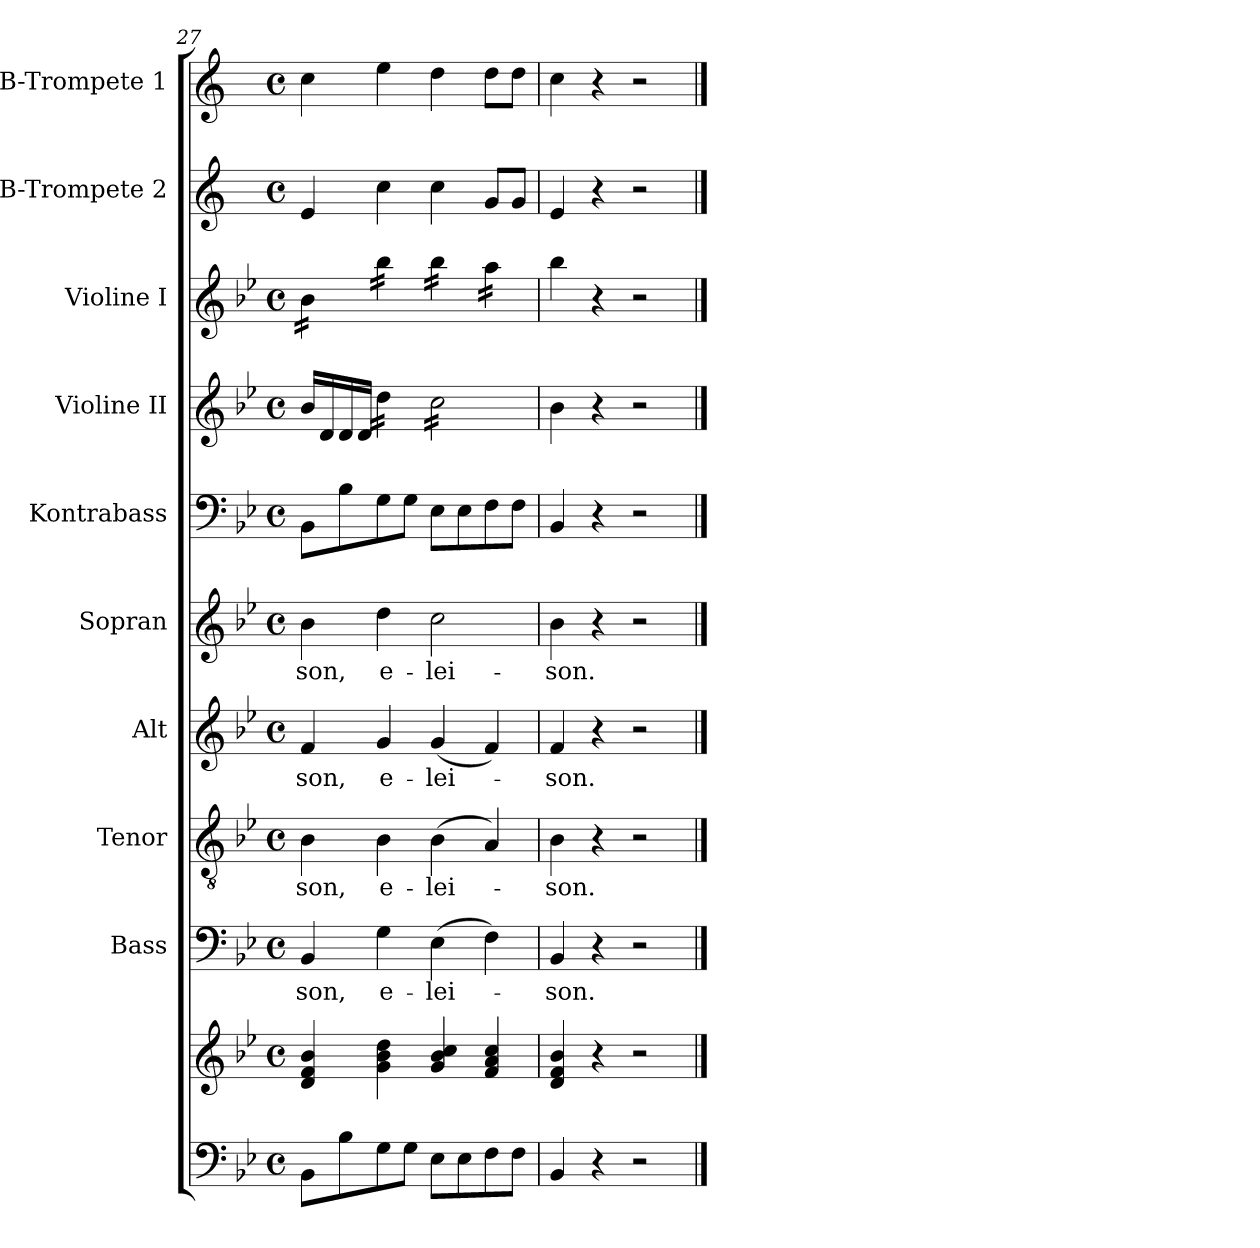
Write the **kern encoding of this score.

**kern	**kern	**kern	**text	**kern	**text	**kern	**text	**kern	**text	**kern	**kern	**kern	**kern	**kern
*part10	*part10	*part9	*part9	*part8	*part8	*part7	*part7	*part6	*part6	*part5	*part4	*part3	*part2	*part1
*staff11	*staff10	*staff9	*staff9	*staff8	*staff8	*staff7	*staff7	*staff6	*staff6	*staff5	*staff4	*staff3	*staff2	*staff1
*	*	*I"Bass	*	*I"Tenor	*	*I"Alt	*	*I"Sopran	*	*I"Kontrabass	*I"Violine II	*I"Violine I	*I"B-Trompete 2	*I"B-Trompete 1
*	*	*I'B.	*	*I'T.	*	*I'A.	*	*I'S.	*	*I'Kb.	*I'Vl. II	*I'Vl. I	*I'B Trp. 2	*I'B Trp. 1
*clefF4	*clefG2	*clefF4	*	*clefGv2	*	*clefG2	*	*clefG2	*	*clefF4	*clefG2	*clefG2	*clefG2	*clefG2
*	*	*	*	*	*	*	*	*	*	*ITrd7c12	*	*	*ITrd1c2	*ITrd1c2
*k[b-e-]	*k[b-e-]	*k[b-e-]	*	*k[b-e-]	*	*k[b-e-]	*	*k[b-e-]	*	*k[b-e-]	*k[b-e-]	*k[b-e-]	*k[b-e-]	*k[b-e-]
*B-:	*B-:	*B-:	*	*B-:	*	*B-:	*	*B-:	*	*B-:	*B-:	*B-:	*B-:	*B-:
*M4/4	*M4/4	*M4/4	*	*M4/4	*	*M4/4	*	*M4/4	*	*M4/4	*M4/4	*M4/4	*M4/4	*M4/4
*met(c)	*met(c)	*met(c)	*	*met(c)	*	*met(c)	*	*met(c)	*	*met(c)	*met(c)	*met(c)	*met(c)	*met(c)
=27	=27	=27	=27	=27	=27	=27	=27	=27	=27	=27	=27	=27	=27	=27
!	!	!	!LO:LY:b	!	!LO:LY:b	!	!LO:LY:b	!	!LO:LY:b	!	!	!	!	!
*	*	*	*	*	*	*	*	*	*	*	*	*tremolo	*	*
8BB-\L	4d/ 4f/ 4b-/	4BB-/	-son,	4B-\	-son,	4f/	-son,	4b-\	-son,	8BBB-\L	16b-/LL	16b-\LL	4d/	4b-\
.	.	.	.	.	.	.	.	.	.	.	16d/	16b-\	.	.
8B-\	.	.	.	.	.	.	.	.	.	8BB-\	16d/	16b-\	.	.
.	.	.	.	.	.	.	.	.	.	.	16d/JJ	16b-\JJ	.	.
!	!	!	!LO:LY:b	!	!LO:LY:b	!	!LO:LY:b	!	!LO:LY:b	!	!	!	!	!
*	*	*	*	*	*	*	*	*	*	*	*tremolo	*	*	*
8G\	4g\ 4b-\ 4dd\	4G\	e-	4B-\	e-	4g/	e-	4dd\	e-	8GG\	16dd\LL	16bb-\LL	4b-\	4dd\
.	.	.	.	.	.	.	.	.	.	.	16dd\	16bb-\	.	.
8G\J	.	.	.	.	.	.	.	.	.	8GG\J	16dd\	16bb-\	.	.
.	.	.	.	.	.	.	.	.	.	.	16dd\JJ	16bb-\JJ	.	.
!	!	!	!LO:LY:b	!	!LO:LY:b	!	!LO:LY:b	!	!LO:LY:b	!	!	!	!	!
8E-\L	4g/ 4b-/ 4cc/	(>4E-\	-lei-	(>4B-\	-lei-	(<4g/	-lei-	2cc\	-lei-	8EE-\L	16cc\LL	16bb-\LL	4b-\	4cc\
.	.	.	.	.	.	.	.	.	.	.	16cc\	16bb-\	.	.
8E-\	.	.	.	.	.	.	.	.	.	8EE-\	16cc\	16bb-\	.	.
.	.	.	.	.	.	.	.	.	.	.	16cc\	16bb-\JJ	.	.
8F\	4f/ 4a/ 4cc/	4F\)	.	4A/)	.	4f/)	.	.	.	8FF\	16cc\	16aa\LL	8f/L	8cc\L
.	.	.	.	.	.	.	.	.	.	.	16cc\	16aa\	.	.
8F\J	.	.	.	.	.	.	.	.	.	8FF\J	16cc\	16aa\	8f/J	8cc\J
.	.	.	.	.	.	.	.	.	.	.	16cc\JJ	16aa\JJ	.	.
*	*	*	*	*	*	*	*	*	*	*	*	*Xtremolo	*	*
*	*	*	*	*	*	*	*	*	*	*	*Xtremolo	*	*	*
=28	=28	=28	=28	=28	=28	=28	=28	=28	=28	=28	=28	=28	=28	=28
!	!	!	!LO:LY:b	!	!LO:LY:b	!	!LO:LY:b	!	!LO:LY:b	!	!	!	!	!
4BB-/	4d/ 4f/ 4b-/	4BB-/	-son.	4B-\	-son.	4f/	-son.	4b-\	-son.	4BBB-/	4b-\	4bb-\	4d/	4b-\
4r	4r	4r	.	4r	.	4r	.	4r	.	4r	4r	4r	4r	4r
2r	2r	2r	.	2r	.	2r	.	2r	.	2r	2r	2r	2r	2r
==	==	==	==	==	==	==	==	==	==	==	==	==	==	==
*-	*-	*-	*-	*-	*-	*-	*-	*-	*-	*-	*-	*-	*-	*-
